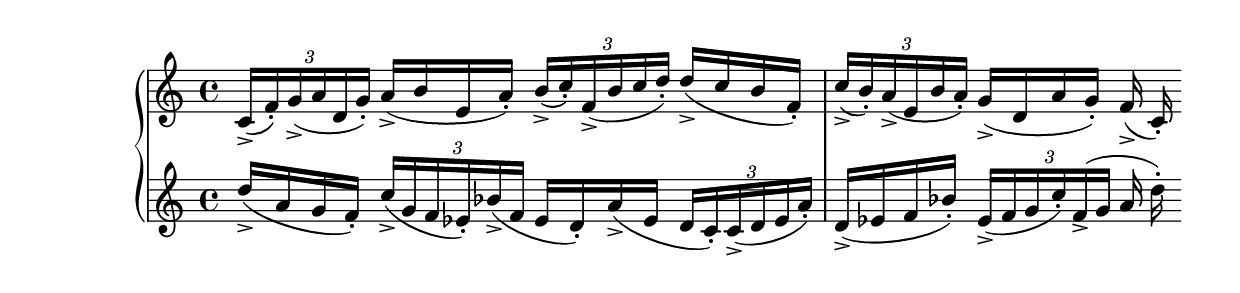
\version "2.19.83"
\language "english"
\score
{
    \context Score = "Score"
    <<
        \context PianoStaff = "PianoStaff"
        <<
            \context Staff = "Staff_1"
            {
                \context Voice = "Voice_1"
                {
                    \tuplet 3/2
                    {
                        c'16
                        - \accent
                        (
                        f'16
                        - \staccato
                        )
                        g'16
                        - \accent
                        (
                        a'16
                        d'16
                        g'16
                        - \staccato
                        )
                    }
                    a'16
                    - \accent
                    (
                    b'16
                    e'16
                    a'16
                    - \staccato
                    )
                    \tuplet 3/2
                    {
                        b'16
                        - \accent
                        (
                        c''16
                        - \staccato
                        )
                        f'16
                        - \accent
                        (
                        b'16
                        c''16
                        d''16
                        - \staccato
                        )
                    }
                    d''16
                    - \accent
                    (
                    c''16
                    b'16
                    f'16
                    - \staccato
                    )
                    \tuplet 3/2
                    {
                        c''16
                        - \accent
                        (
                        b'16
                        - \staccato
                        )
                        a'16
                        - \accent
                        (
                        e'16
                        b'16
                        a'16
                        - \staccato
                        )
                    }
                    g'16
                    - \accent
                    (
                    d'16
                    a'16
                    g'16
                    - \staccato
                    )
                    f'16
                    - \accent
                    (
                    c'16
                    - \staccato
                    )
                }
            }
            \context Staff = "Staff_2"
            {
                \context Voice = "Voice_2"
                {
                    d''16
                    - \accent
                    (
                    a'16
                    g'16
                    f'16
                    - \staccato
                    )
                    \tuplet 3/2
                    {
                        c''16
                        - \accent
                        (
                        g'16
                        f'16
                        ef'16
                        - \staccato
                        )
                        bf'16
                        - \accent
                        (
                        f'16
                    }
                    ef'16
                    d'16
                    - \staccato
                    )
                    a'16
                    - \accent
                    (
                    ef'16
                    \tuplet 3/2
                    {
                        d'16
                        c'16
                        - \staccato
                        )
                        c'16
                        - \accent
                        (
                        d'16
                        ef'16
                        a'16
                        - \staccato
                        )
                    }
                    d'16
                    - \accent
                    (
                    ef'16
                    f'16
                    bf'16
                    - \staccato
                    )
                    \tuplet 3/2
                    {
                        ef'16
                        - \accent
                        (
                        f'16
                        g'16
                        c''16
                        - \staccato
                        )
                        f'16
                        - \accent
                        (
                        g'16
                    }
                    a'16
                    d''16
                    - \staccato
                    )
                }
            }
        >>
    >>
}